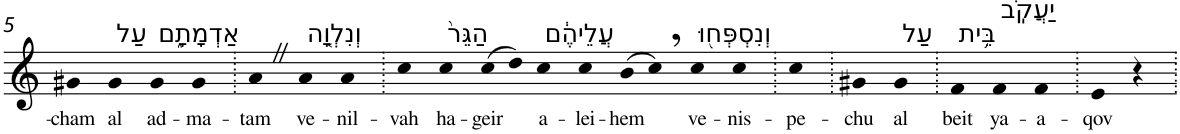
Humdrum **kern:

**kern	**text
*part1	*part1
*staff1	*staff1
*I"Piano	*
*I'Pno	*
!!LO:PB:g=z
*clefG2	*
*k[]	*
=5	=5
!	!LO:LY:b
4g#X	-cham
!LO:TX:a:t=עַל	!
!	!LO:LY:b
4g#	al
!LO:TX:a:t=אַדְמָתָ֑ם	!
!	!LO:LY:b
4g#	ad-
!	!LO:LY:b
4g#	-ma-
=6.	=6.
!	!LO:LY:b
4aZ	-tam
!LO:TX:a:t=וְנִלְוָ֤ה	!
!	!LO:LY:b
4a	ve-
!	!LO:LY:b
4a	-nil-
=7.	=7.
!	!LO:LY:b
4cc	-vah
!LO:TX:a:t=הַגֵּר֙	!
!	!LO:LY:b
4cc	ha-
!	!LO:LY:b
(8cc	-geir
8dd)	.
!LO:TX:a:t=עֲלֵיהֶ֔ם	!
!	!LO:LY:b
4cc	a-
!	!LO:LY:b
4cc	-lei-
!	!LO:LY:b
(8b	-hem
8cc,)	.
!LO:TX:a:t=וְנִסְפְּח֖וּ	!
!	!LO:LY:b
4cc	ve-
!	!LO:LY:b
4cc	-nis-
=8.	=8.
!	!LO:LY:b
4cc	-pe-
=9.	=9.
!	!LO:LY:b
4g#X	-chu
!LO:TX:a:t=עַל	!
!	!LO:LY:b
4g#	al
=10.	=10.
!LO:TX:a:t=בֵּ֥ית	!
!	!LO:LY:b
4f	beit
!LO:TX:a:t=יַעֲקֹֽב	!
!	!LO:LY:b
4f	ya-
!	!LO:LY:b
4f	-a-
=11.	=11.
!	!LO:LY:b
4e	-qov
4r	.
=.	=.
*-	*-
